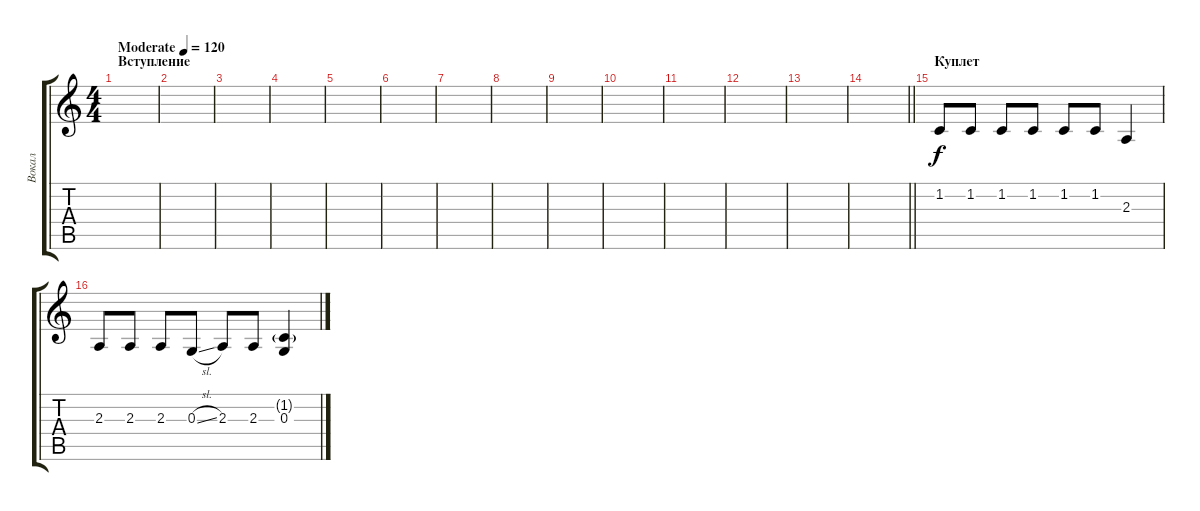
\track ("Вокал" "Вокал") {instrument altosax}
\staff {score tabs}
\tuning (E4 B3 G3 D3 A2 E2) {hide}
\ts (4 4)
\section ("" "Вступление")
\tempo (120 "Moderate")
\clef g2
\ks c
|
|
|
|
|
|
|
|
|
|
|
|
|
\barLineRight lightlight
|
\section ("" "Куплет")
1.2.8 1.2.8 1.2.8 1.2.8 1.2.8 1.2.8 2.3.4 |
2.3.8 2.3.8 2.3.8 0.3{sl}.8 2.3.8 2.3.8 (1.2{g} 0.3).4
